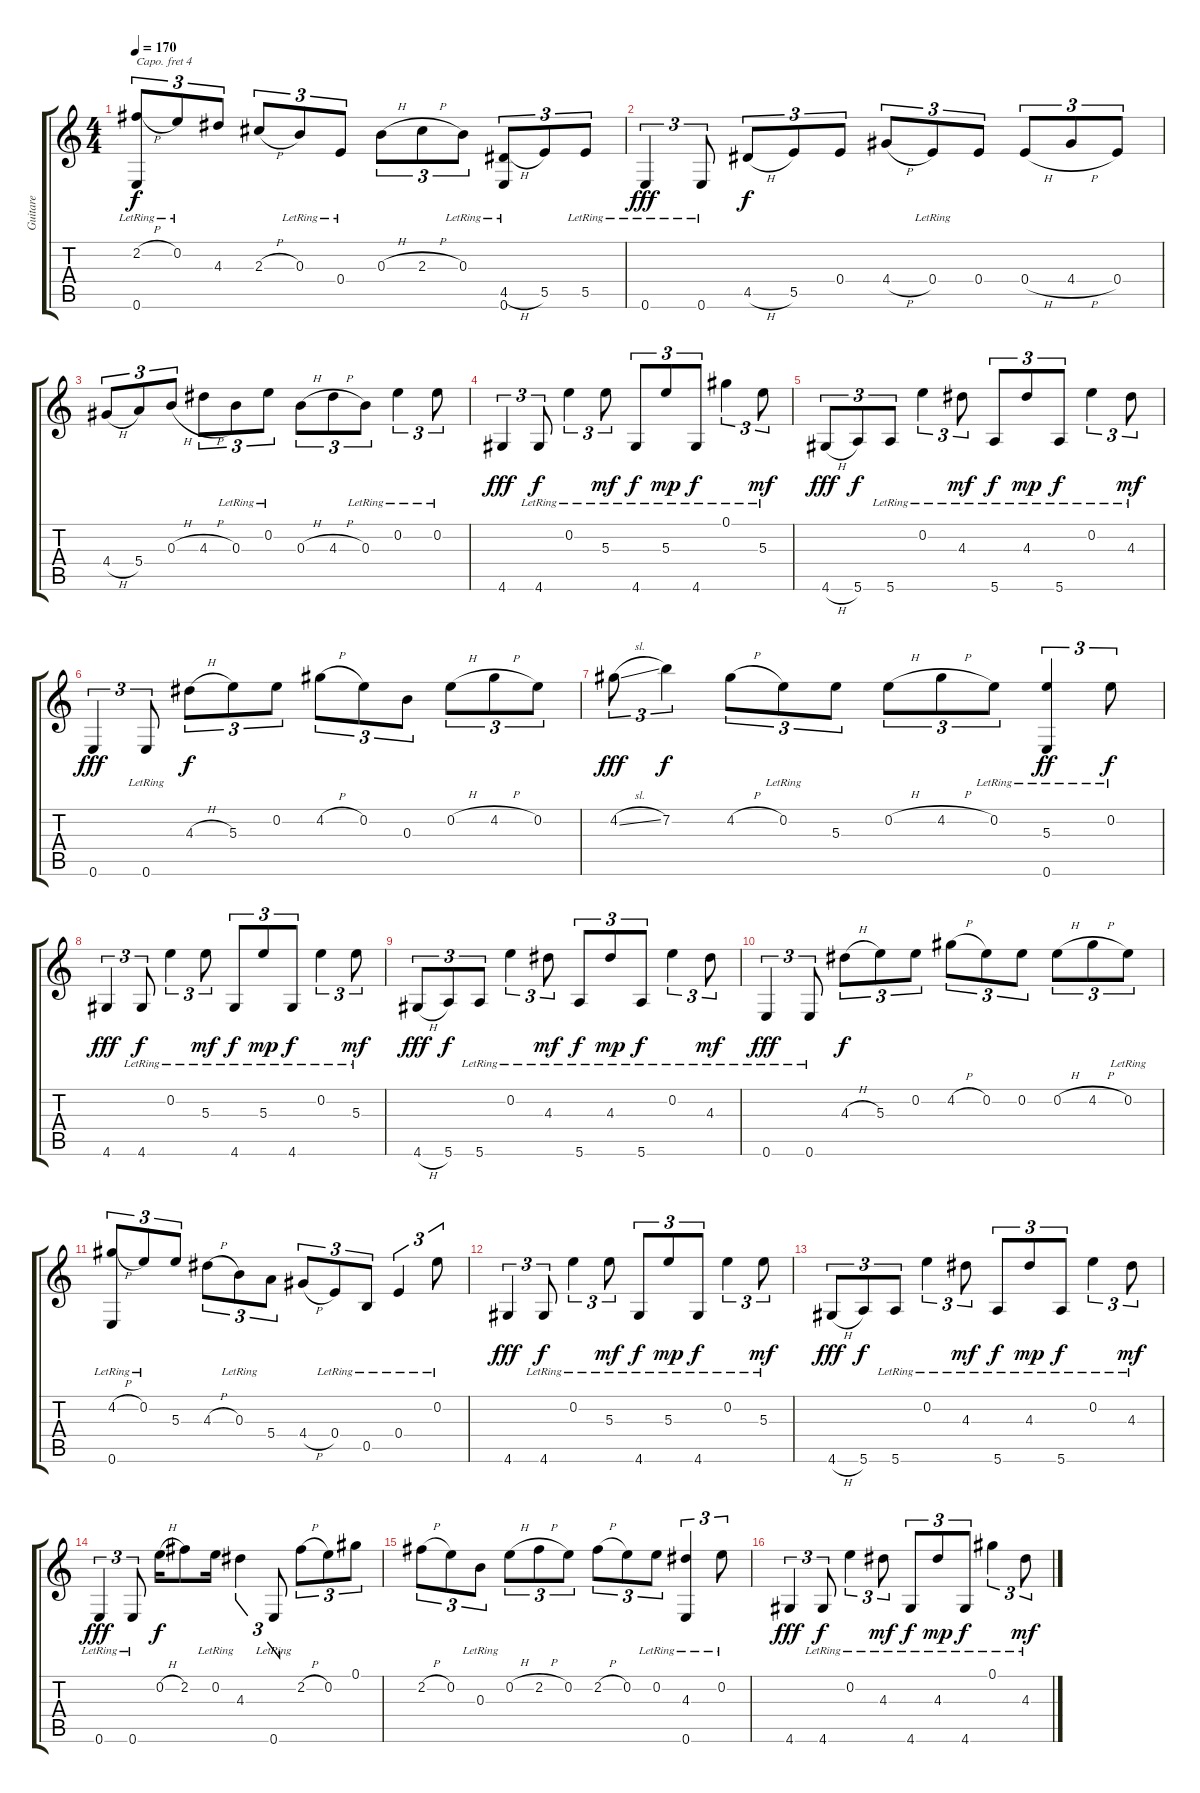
\track ("Guitare" "Guitare") {instrument acousticguitarsteel}
\staff {score tabs}
\capo 4
\tuning (E4 C4 G3 C3 G2 C2) {hide}
\ts (4 4)
\tempo 170
\clef g2
\ks c
(2.2{h} 0.6{lr}).8{tu (3 2) dy f} 0.2{lr}.8{tu (3 2)} 4.3.8{tu (3 2)} 2.3{h}.8{tu (3 2)} 0.3{lr}.8{tu (3 2)} 0.4{lr}.8{tu (3 2)} 0.3{h}.8{tu (3 2)} 2.3{h}.8{tu (3 2)} 0.3{lr}.8{tu (3 2)} (4.5{h} 0.6{lr}).8{tu (3 2)} 5.5.8{tu (3 2)} 5.5{lr}.8{tu (3 2)} |
0.6{lr}.4{tu (3 2) dy fff} 0.6{lr}.8{tu (3 2)} 4.5{h}.8{tu (3 2) dy f} 5.5.8{tu (3 2)} 0.4.8{tu (3 2)} 4.4{h}.8{tu (3 2)} 0.4{lr}.8{tu (3 2)} 0.4.8{tu (3 2)} 0.4{h}.8{tu (3 2)} 4.4{h}.8{tu (3 2)} 0.4.8{tu (3 2)} |
4.4{h}.8{tu (3 2)} 5.4.8{tu (3 2)} 0.3{h}.8{tu (3 2)} 4.3{h}.8{tu (3 2)} 0.3{lr}.8{tu (3 2)} 0.2{lr}.8{tu (3 2)} 0.3{h}.8{tu (3 2)} 4.3{h}.8{tu (3 2)} 0.3{lr}.8{tu (3 2)} 0.2{lr}.4{tu (3 2)} 0.2{lr}.8{tu (3 2)} |
4.6.4{tu (3 2) dy fff} 4.6{lr}.8{tu (3 2) dy f} 0.2{lr}.4{tu (3 2)} 5.3{lr}.8{tu (3 2) dy mf} 4.6{lr}.8{tu (3 2) dy f} 5.3{lr}.8{tu (3 2) dy mp} 4.6{lr}.8{tu (3 2) dy f} 0.1{lr}.4{tu (3 2)} 5.3{lr}.8{tu (3 2) dy mf} |
4.6{h}.8{tu (3 2) dy fff} 5.6.8{tu (3 2) dy f} 5.6{lr}.8{tu (3 2)} 0.2{lr}.4{tu (3 2)} 4.3{lr}.8{tu (3 2) dy mf} 5.6{lr}.8{tu (3 2) dy f} 4.3{lr}.8{tu (3 2) dy mp} 5.6{lr}.8{tu (3 2) dy f} 0.2{lr}.4{tu (3 2)} 4.3{lr}.8{tu (3 2) dy mf} |
0.6.4{tu (3 2) dy fff} 0.6{lr}.8{tu (3 2)} 4.3{h}.8{tu (3 2) dy f} 5.3.8{tu (3 2)} 0.2.8{tu (3 2)} 4.2{h}.8{tu (3 2)} 0.2.8{tu (3 2)} 0.3.8{tu (3 2)} 0.2{h}.8{tu (3 2)} 4.2{h}.8{tu (3 2)} 0.2.8{tu (3 2)} |
4.2{sl}.8{tu (3 2) dy fff} 7.2.4{tu (3 2) dy f} 4.2{h}.8{tu (3 2)} 0.2{lr}.8{tu (3 2)} 5.3.8{tu (3 2)} 0.2{h}.8{tu (3 2)} 4.2{h}.8{tu (3 2)} 0.2{lr}.8{tu (3 2)} (5.3{lr} 0.6{lr}).4{tu (3 2) dy ff} 0.2{lr}.8{tu (3 2) dy f} |
4.6.4{tu (3 2) dy fff} 4.6{lr}.8{tu (3 2) dy f} 0.2{lr}.4{tu (3 2)} 5.3{lr}.8{tu (3 2) dy mf} 4.6{lr}.8{tu (3 2) dy f} 5.3{lr}.8{tu (3 2) dy mp} 4.6{lr}.8{tu (3 2) dy f} 0.2{lr}.4{tu (3 2)} 5.3{lr}.8{tu (3 2) dy mf} |
4.6{h}.8{tu (3 2) dy fff} 5.6.8{tu (3 2) dy f} 5.6{lr}.8{tu (3 2)} 0.2{lr}.4{tu (3 2)} 4.3{lr}.8{tu (3 2) dy mf} 5.6{lr}.8{tu (3 2) dy f} 4.3{lr}.8{tu (3 2) dy mp} 5.6{lr}.8{tu (3 2) dy f} 0.2{lr}.4{tu (3 2)} 4.3{lr}.8{tu (3 2) dy mf} |
0.6{lr}.4{tu (3 2) dy fff} 0.6{lr}.8{tu (3 2)} 4.3{h}.8{tu (3 2) dy f} 5.3.8{tu (3 2)} 0.2.8{tu (3 2)} 4.2{h}.8{tu (3 2)} 0.2.8{tu (3 2)} 0.2.8{tu (3 2)} 0.2{h}.8{tu (3 2)} 4.2{h}.8{tu (3 2)} 0.2{lr}.8{tu (3 2)} |
(4.2{h} 0.6{lr}).8{tu (3 2)} 0.2{lr}.8{tu (3 2)} 5.3.8{tu (3 2)} 4.3{h}.8{tu (3 2)} 0.3{lr}.8{tu (3 2)} 5.4.8{tu (3 2)} 4.4{h}.8{tu (3 2)} 0.4{lr}.8{tu (3 2)} 0.5{lr}.8{tu (3 2)} 0.4{lr}.4{tu (3 2)} 0.2{lr}.8{tu (3 2)} |
4.6.4{tu (3 2) dy fff} 4.6{lr}.8{tu (3 2) dy f} 0.2{lr}.4{tu (3 2)} 5.3{lr}.8{tu (3 2) dy mf} 4.6{lr}.8{tu (3 2) dy f} 5.3{lr}.8{tu (3 2) dy mp} 4.6{lr}.8{tu (3 2) dy f} 0.2{lr}.4{tu (3 2)} 5.3{lr}.8{tu (3 2) dy mf} |
4.6{h}.8{tu (3 2) dy fff} 5.6.8{tu (3 2) dy f} 5.6{lr}.8{tu (3 2)} 0.2{lr}.4{tu (3 2)} 4.3{lr}.8{tu (3 2) dy mf} 5.6{lr}.8{tu (3 2) dy f} 4.3{lr}.8{tu (3 2) dy mp} 5.6{lr}.8{tu (3 2) dy f} 0.2{lr}.4{tu (3 2)} 4.3{lr}.8{tu (3 2) dy mf} |
0.6{lr}.4{tu (3 2) dy fff} 0.6{lr}.8{tu (3 2)} 0.2{h}.16{dy f} 2.2.8 0.2{lr}.16 4.3.4{tu (3 2)} 0.6{lr}.8{tu (3 2)} 2.2{h}.8{tu (3 2)} 0.2.8{tu (3 2)} 0.1.8{tu (3 2)} |
2.2{h}.8{tu (3 2)} 0.2.8{tu (3 2)} 0.3{lr}.8{tu (3 2)} 0.2{h}.8{tu (3 2)} 2.2{h}.8{tu (3 2)} 0.2.8{tu (3 2)} 2.2{h}.8{tu (3 2)} 0.2.8{tu (3 2)} 0.2{lr}.8{tu (3 2)} (4.3 0.6{lr}).4{tu (3 2)} 0.2{lr}.8{tu (3 2)} |
4.6.4{tu (3 2) dy fff} 4.6{lr}.8{tu (3 2) dy f} 0.2{lr}.4{tu (3 2)} 4.3{lr}.8{tu (3 2) dy mf} 4.6{lr}.8{tu (3 2) dy f} 4.3{lr}.8{tu (3 2) dy mp} 4.6{lr}.8{tu (3 2) dy f} 0.1{lr}.4{tu (3 2)} 4.3{lr}.8{tu (3 2) dy mf}
